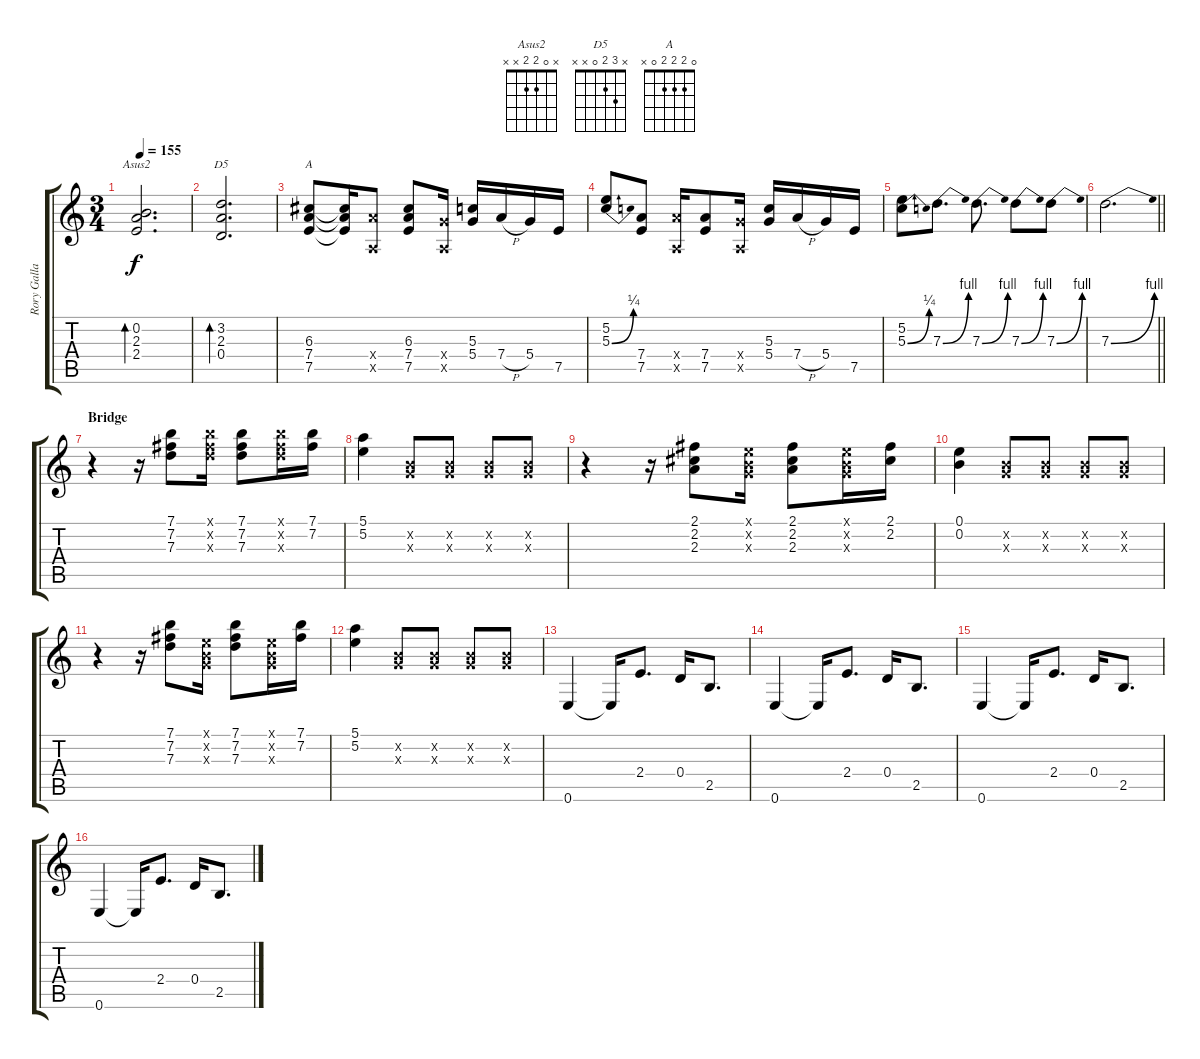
\track ("Rory Gallagher (For Sound)" "Rory Galla") {instrument electricguitarclean}
\staff {score tabs}
\tuning (E4 B3 G3 D3 A2 E2) {hide}
\chord ("Asus2" x 0 2 2 x x)
\chord ("D5" x 3 2 0 x x)
\chord ("A" 0 2 2 2 0 x)
\ts (3 4)
\tempo 155
\clef g2
\ks c
(0.2 2.3 2.4).2{d bd 240 ch "Asus2" dy f} |
(3.2 2.3 0.4).2{d bd 240 ch "D5"} |
(6.3 7.4 7.5).8{ch "A"} (6.3{t} 7.4{t} 7.5{t}).16 (7.4{x} 0.5{x}).8 (6.3 7.4 7.5).8 (5.4{x} 0.5{x}).16 (5.3 5.4).16 7.4{h}.16 5.4.16 7.5.16 |
(5.2 5.3{be (bend 0 0 60 1)}).8 (7.4 7.5).8 (7.4{x} 0.5{x}).16 (7.4 7.5).8 (5.4{x} 0.5{x}).16 (5.3 5.4).16 7.4{h}.16 5.4.16 7.5.16 |
(5.2 5.3{be (bend 0 0 60 1)}).8 7.3{be (bend 0 0 60 4)}.8{d} 7.3{be (bend 0 0 60 4)}.8{d} 7.3{be (bend 0 0 60 4)}.8 7.3{be (bend 0 0 60 4)}.8 |
\barLineRight lightlight
7.3{be (bend 0 0 60 4)}.2{d} |
\section ("" "Bridge")
r.4 r.16 (7.1 7.2 7.3).8 (7.1{x} 7.2{x} 7.3{x}).16 (7.1 7.2 7.3).8 (7.1{x} 7.2{x} 7.3{x}).16 (7.1 7.2).16 |
(5.1 5.2).4 (0.2{x} 0.3{x}).8 (0.2{x} 0.3{x}).8 (0.2{x} 0.3{x}).8 (0.2{x} 0.3{x}).8 |
r.4 r.16 (2.1 2.2 2.3).8 (0.1{x} 0.2{x} 0.3{x}).16 (2.1 2.2 2.3).8 (0.1{x} 0.2{x} 0.3{x}).16 (2.1 2.2).16 |
(0.1 0.2).4 (0.2{x} 0.3{x}).8 (0.2{x} 0.3{x}).8 (0.2{x} 0.3{x}).8 (0.2{x} 0.3{x}).8 |
r.4 r.16 (7.1 7.2 7.3).8 (0.1{x} 0.2{x} 0.3{x}).16 (7.1 7.2 7.3).8 (0.1{x} 0.2{x} 0.3{x}).16 (7.1 7.2).16 |
(5.1 5.2).4 (0.2{x} 0.3{x}).8 (0.2{x} 0.3{x}).8 (0.2{x} 0.3{x}).8 (0.2{x} 0.3{x}).8 |
0.6.4 0.6{t}.16 2.4.8{d} 0.4.16 2.5.8{d} |
0.6.4 0.6{t}.16 2.4.8{d} 0.4.16 2.5.8{d} |
0.6.4 0.6{t}.16 2.4.8{d} 0.4.16 2.5.8{d} |
0.6.4 0.6{t}.16 2.4.8{d} 0.4.16 2.5.8{d}
